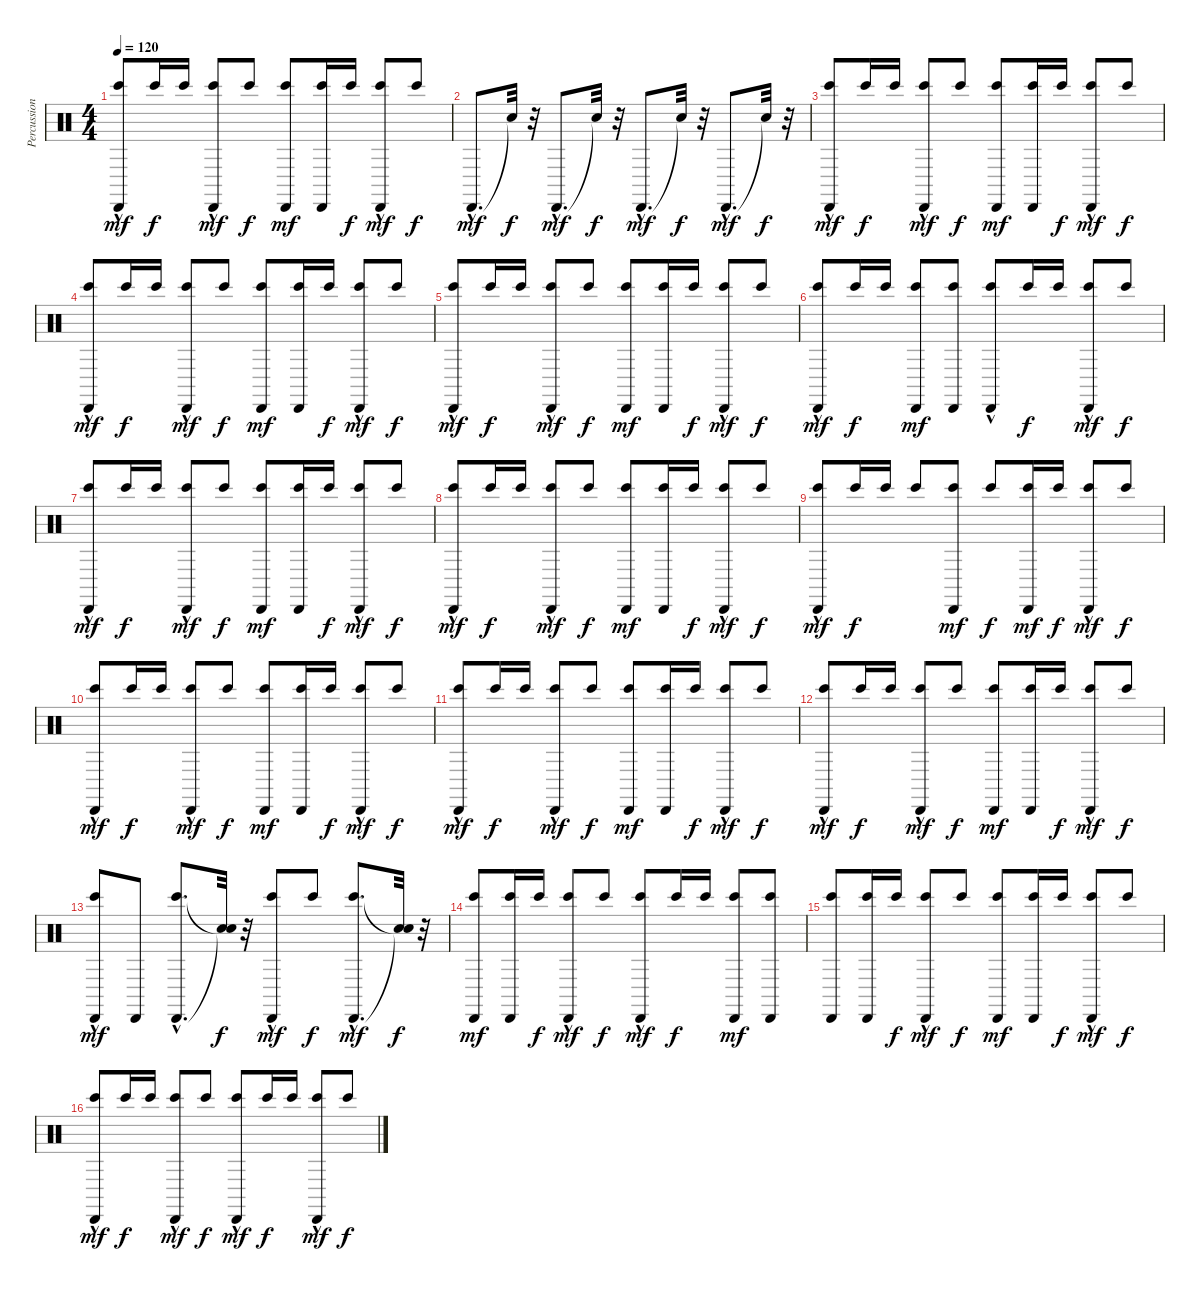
\track ("Percussion" "Percussion") {instrument percussion}
\staff {score}
\articulation defaults
\ts (4 4)
\tempo 120
\clef neutral
\ks c
("Cabasa (hit)"{hac} "Bongo High (hit)").8{dy mf} "Bongo High (hit)".16{dy f} "Bongo High (hit)".16 ("Cabasa (hit)"{hac} "Bongo High (hit)").8{dy mf} "Bongo High (hit)".8{dy f} ("Cabasa (hit)" "Bongo High (hit)").8{dy mf} ("Cabasa (hit)" "Bongo High (hit)").16 "Bongo High (hit)".16{dy f} ("Cabasa (hit)"{hac} "Bongo High (hit)").8{dy mf} "Bongo High (hit)".8{dy f} |
"Cabasa (hit)"{hac}.8{d dy mf} "Snare (hit)"{t}.32{dy f} r.32 "Cabasa (hit)"{hac}.8{d dy mf} "Snare (hit)"{t}.32{dy f} r.32 "Cabasa (hit)"{hac}.8{d dy mf} "Snare (hit)"{t}.32{dy f} r.32 "Cabasa (hit)"{hac}.8{d dy mf} "Snare (hit)"{t}.32{dy f} r.32 |
("Cabasa (hit)"{hac} "Bongo High (hit)").8{dy mf} "Bongo High (hit)".16{dy f} "Bongo High (hit)".16 ("Cabasa (hit)"{hac} "Bongo High (hit)").8{dy mf} "Bongo High (hit)".8{dy f} ("Cabasa (hit)" "Bongo High (hit)").8{dy mf} ("Cabasa (hit)" "Bongo High (hit)").16 "Bongo High (hit)".16{dy f} ("Cabasa (hit)"{hac} "Bongo High (hit)").8{dy mf} "Bongo High (hit)".8{dy f} |
("Cabasa (hit)"{hac} "Bongo High (hit)").8{dy mf} "Bongo High (hit)".16{dy f} "Bongo High (hit)".16 ("Cabasa (hit)"{hac} "Bongo High (hit)").8{dy mf} "Bongo High (hit)".8{dy f} ("Cabasa (hit)" "Bongo High (hit)").8{dy mf} ("Cabasa (hit)" "Bongo High (hit)").16 "Bongo High (hit)".16{dy f} ("Cabasa (hit)"{hac} "Bongo High (hit)").8{dy mf} "Bongo High (hit)".8{dy f} |
("Cabasa (hit)"{hac} "Bongo High (hit)").8{dy mf} "Bongo High (hit)".16{dy f} "Bongo High (hit)".16 ("Cabasa (hit)"{hac} "Bongo High (hit)").8{dy mf} "Bongo High (hit)".8{dy f} ("Cabasa (hit)" "Bongo High (hit)").8{dy mf} ("Cabasa (hit)" "Bongo High (hit)").16 "Bongo High (hit)".16{dy f} ("Cabasa (hit)"{hac} "Bongo High (hit)").8{dy mf} "Bongo High (hit)".8{dy f} |
("Cabasa (hit)"{hac} "Bongo High (hit)").8{dy mf} "Bongo High (hit)".16{dy f} "Bongo High (hit)".16 ("Cabasa (hit)" "Bongo High (hit)").8{dy mf} ("Cabasa (hit)" "Bongo High (hit)").8 ("Cabasa (hit)"{hac} "Bongo High (hit)").8 "Bongo High (hit)".16{dy f} "Bongo High (hit)".16 ("Cabasa (hit)"{hac} "Bongo High (hit)").8{dy mf} "Bongo High (hit)".8{dy f} |
("Cabasa (hit)"{hac} "Bongo High (hit)").8{dy mf} "Bongo High (hit)".16{dy f} "Bongo High (hit)".16 ("Cabasa (hit)"{hac} "Bongo High (hit)").8{dy mf} "Bongo High (hit)".8{dy f} ("Cabasa (hit)" "Bongo High (hit)").8{dy mf} ("Cabasa (hit)" "Bongo High (hit)").16 "Bongo High (hit)".16{dy f} ("Cabasa (hit)"{hac} "Bongo High (hit)").8{dy mf} "Bongo High (hit)".8{dy f} |
("Cabasa (hit)"{hac} "Bongo High (hit)").8{dy mf} "Bongo High (hit)".16{dy f} "Bongo High (hit)".16 ("Cabasa (hit)"{hac} "Bongo High (hit)").8{dy mf} "Bongo High (hit)".8{dy f} ("Cabasa (hit)" "Bongo High (hit)").8{dy mf} ("Cabasa (hit)" "Bongo High (hit)").16 "Bongo High (hit)".16{dy f} ("Cabasa (hit)"{hac} "Bongo High (hit)").8{dy mf} "Bongo High (hit)".8{dy f} |
("Cabasa (hit)"{hac} "Bongo High (hit)").8{dy mf} "Bongo High (hit)".16{dy f} "Bongo High (hit)".16 "Bongo High (hit)".8 ("Cabasa (hit)" "Bongo High (hit)").8{dy mf} "Bongo High (hit)".8{dy f} ("Cabasa (hit)" "Bongo High (hit)").16{dy mf} "Bongo High (hit)".16{dy f} ("Cabasa (hit)"{hac} "Bongo High (hit)").8{dy mf} "Bongo High (hit)".8{dy f} |
("Cabasa (hit)"{hac} "Bongo High (hit)").8{dy mf} "Bongo High (hit)".16{dy f} "Bongo High (hit)".16 ("Cabasa (hit)"{hac} "Bongo High (hit)").8{dy mf} "Bongo High (hit)".8{dy f} ("Cabasa (hit)" "Bongo High (hit)").8{dy mf} ("Cabasa (hit)" "Bongo High (hit)").16 "Bongo High (hit)".16{dy f} ("Cabasa (hit)"{hac} "Bongo High (hit)").8{dy mf} "Bongo High (hit)".8{dy f} |
("Cabasa (hit)"{hac} "Bongo High (hit)").8{dy mf} "Bongo High (hit)".16{dy f} "Bongo High (hit)".16 ("Cabasa (hit)"{hac} "Bongo High (hit)").8{dy mf} "Bongo High (hit)".8{dy f} ("Cabasa (hit)" "Bongo High (hit)").8{dy mf} ("Cabasa (hit)" "Bongo High (hit)").16 "Bongo High (hit)".16{dy f} ("Cabasa (hit)"{hac} "Bongo High (hit)").8{dy mf} "Bongo High (hit)".8{dy f} |
("Cabasa (hit)"{hac} "Bongo High (hit)").8{dy mf} "Bongo High (hit)".16{dy f} "Bongo High (hit)".16 ("Cabasa (hit)"{hac} "Bongo High (hit)").8{dy mf} "Bongo High (hit)".8{dy f} ("Cabasa (hit)" "Bongo High (hit)").8{dy mf} ("Cabasa (hit)" "Bongo High (hit)").16 "Bongo High (hit)".16{dy f} ("Cabasa (hit)"{hac} "Bongo High (hit)").8{dy mf} "Bongo High (hit)".8{dy f} |
("Cabasa (hit)" "Bongo High (hit)"{hac}).8{dy mf} "Cabasa (hit)".8 ("Cabasa (hit)"{hac} "Bongo High (hit)"{hac}).8{d} ("Snare (hit)"{t} "Snare (hit)"{t}).32{dy f} r.32 ("Cabasa (hit)"{hac} "Bongo High (hit)").8{dy mf} "Bongo High (hit)".8{dy f} ("Cabasa (hit)"{hac} "Bongo High (hit)"{hac}).8{d dy mf} ("Snare (hit)"{t} "Snare (hit)"{t}).32{dy f} r.32 |
("Cabasa (hit)" "Bongo High (hit)").8{dy mf} ("Cabasa (hit)" "Bongo High (hit)").16 "Bongo High (hit)".16{dy f} ("Cabasa (hit)"{hac} "Bongo High (hit)").8{dy mf} "Bongo High (hit)".8{dy f} ("Cabasa (hit)"{hac} "Bongo High (hit)").8{dy mf} "Bongo High (hit)".16{dy f} "Bongo High (hit)".16 ("Cabasa (hit)" "Bongo High (hit)").8{dy mf} ("Cabasa (hit)" "Bongo High (hit)").8 |
("Cabasa (hit)" "Bongo High (hit)").8 ("Cabasa (hit)" "Bongo High (hit)").16 "Bongo High (hit)".16{dy f} ("Cabasa (hit)"{hac} "Bongo High (hit)").8{dy mf} "Bongo High (hit)".8{dy f} ("Cabasa (hit)" "Bongo High (hit)").8{dy mf} ("Cabasa (hit)" "Bongo High (hit)").16 "Bongo High (hit)".16{dy f} ("Cabasa (hit)"{hac} "Bongo High (hit)").8{dy mf} "Bongo High (hit)".8{dy f} |
("Cabasa (hit)"{hac} "Bongo High (hit)").8{dy mf} "Bongo High (hit)".16{dy f} "Bongo High (hit)".16 ("Cabasa (hit)"{hac} "Bongo High (hit)").8{dy mf} "Bongo High (hit)".8{dy f} ("Cabasa (hit)"{hac} "Bongo High (hit)").8{dy mf} "Bongo High (hit)".16{dy f} "Bongo High (hit)".16 ("Cabasa (hit)"{hac} "Bongo High (hit)").8{dy mf} "Bongo High (hit)".8{dy f}
